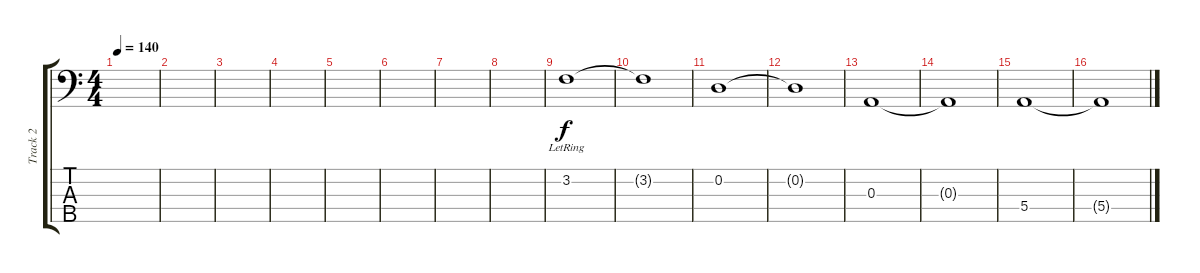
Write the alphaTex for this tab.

\track ("Track 2" "Track 2") {instrument electricbassfinger}
\staff {score tabs}
\tuning (G2 D2 A1 E1 B0) {hide}
\ts (4 4)
\tempo 140
\clef f4
\ks c
|
|
|
|
|
|
|
|
3.2{lr}.1 |
3.2{t}.1 |
0.2.1 |
0.2{t}.1 |
0.3.1 |
0.3{t}.1 |
5.4.1 |
5.4{t}.1
